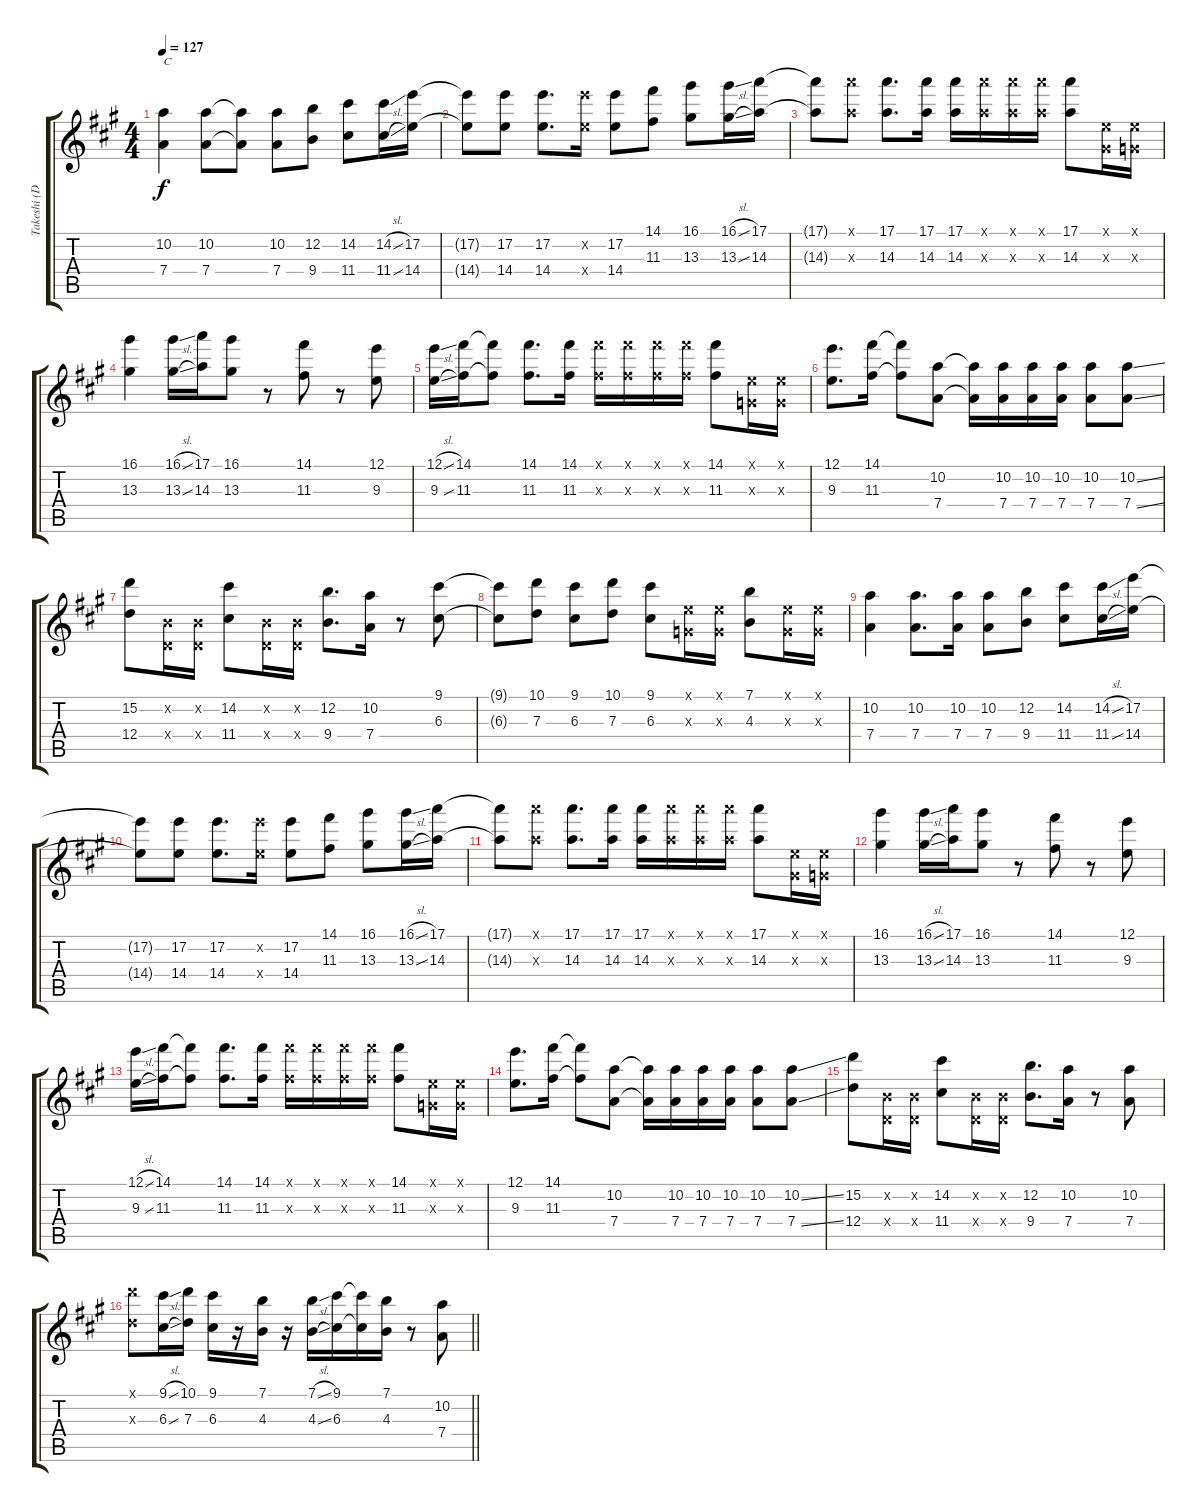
\track ("Takeshi (Depa) Miura" "Takeshi (D") {instrument acousticguitarsteel}
\staff {score tabs}
\tuning (E4 B3 G3 D3 A2 E2) {hide}
\ts (4 4)
\tempo 127
\clef g2
\ks a
(10.2 7.4).4{txt "C" dy f} (10.2 7.4).8 (10.2{t} 7.4{t}).8 (10.2 7.4).8 (12.2 9.4).8 (14.2 11.4).8 (14.2{sl} 11.4{sl}).16 (17.2 14.4).16 |
(17.2{t} 14.4{t}).8 (17.2 14.4).8 (17.2 14.4).8{d} (17.2{x} 14.4{x}).16 (17.2 14.4).8 (14.1 11.3).8 (16.1 13.3).8 (16.1{sl} 13.3{sl}).16 (17.1 14.3).16 |
(17.1{t} 14.3{t}).8 (17.1{x} 14.3{x}).8 (17.1 14.3).8{d} (17.1 14.3).16 (17.1 14.3).16 (17.1{x} 14.3{x}).16 (17.1{x} 14.3{x}).16 (17.1{x} 14.3{x}).16 (17.1 14.3).8 (0.1{x} 1.3{x}).16 (0.1{x} 0.3{x}).16 |
(16.1 13.3).4 (16.1{sl} 13.3{sl}).16 (17.1 14.3).16 (16.1 13.3).8 r.8 (14.1 11.3).8 r.8 (12.1 9.3).8 |
(12.1{sl} 9.3{sl}).16 (14.1 11.3).16 (14.1{t} 11.3{t}).8 (14.1 11.3).8{d} (14.1 11.3).16 (14.1{x} 11.3{x}).16 (14.1{x} 11.3{x}).16 (14.1{x} 11.3{x}).16 (14.1{x} 11.3{x}).16 (14.1 11.3).8 (0.1{x} 0.3{x}).16 (0.1{x} 0.3{x}).16 |
(12.1 9.3).8{d} (14.1 11.3).16 (14.1{t} 11.3{t}).8 (10.2 7.4).8 (10.2{t} 7.4{t}).16 (10.2 7.4).16 (10.2 7.4).16 (10.2 7.4).16 (10.2 7.4).8 (10.2{ss} 7.4{ss}).8 |
(15.2 12.4).8 (0.2{x} 0.4{x}).16 (0.2{x} 0.4{x}).16 (14.2 11.4).8 (0.2{x} 0.4{x}).16 (0.2{x} 0.4{x}).16 (12.2 9.4).8{d} (10.2 7.4).16 r.8 (9.1 6.3).8 |
(9.1{t} 6.3{t}).8 (10.1 7.3).8 (9.1 6.3).8 (10.1 7.3).8 (9.1 6.3).8 (0.1{x} 0.3{x}).16 (0.1{x} 0.3{x}).16 (7.1 4.3).8 (0.1{x} 0.3{x}).16 (0.1{x} 0.3{x}).16 |
(10.2 7.4).4 (10.2 7.4).8{d} (10.2 7.4).16 (10.2 7.4).8 (12.2 9.4).8 (14.2 11.4).8 (14.2{sl} 11.4{sl}).16 (17.2 14.4).16 |
(17.2{t} 14.4{t}).8 (17.2 14.4).8 (17.2 14.4).8{d} (17.2{x} 14.4{x}).16 (17.2 14.4).8 (14.1 11.3).8 (16.1 13.3).8 (16.1{sl} 13.3{sl}).16 (17.1 14.3).16 |
(17.1{t} 14.3{t}).8 (17.1{x} 14.3{x}).8 (17.1 14.3).8{d} (17.1 14.3).16 (17.1 14.3).16 (17.1{x} 14.3{x}).16 (17.1{x} 14.3{x}).16 (17.1{x} 14.3{x}).16 (17.1 14.3).8 (0.1{x} 1.3{x}).16 (0.1{x} 0.3{x}).16 |
(16.1 13.3).4 (16.1{sl} 13.3{sl}).16 (17.1 14.3).16 (16.1 13.3).8 r.8 (14.1 11.3).8 r.8 (12.1 9.3).8 |
(12.1{sl} 9.3{sl}).16 (14.1 11.3).16 (14.1{t} 11.3{t}).8 (14.1 11.3).8{d} (14.1 11.3).16 (14.1{x} 11.3{x}).16 (14.1{x} 11.3{x}).16 (14.1{x} 11.3{x}).16 (14.1{x} 11.3{x}).16 (14.1 11.3).8 (0.1{x} 0.3{x}).16 (0.1{x} 0.3{x}).16 |
(12.1 9.3).8{d} (14.1 11.3).16 (14.1{t} 11.3{t}).8 (10.2 7.4).8 (10.2{t} 7.4{t}).16 (10.2 7.4).16 (10.2 7.4).16 (10.2 7.4).16 (10.2 7.4).8 (10.2{ss} 7.4{ss}).8 |
(15.2 12.4).8 (0.2{x} 0.4{x}).16 (0.2{x} 0.4{x}).16 (14.2 11.4).8 (0.2{x} 0.4{x}).16 (0.2{x} 0.4{x}).16 (12.2 9.4).8{d} (10.2 7.4).16 r.8 (10.2 7.4).8 |
\barLineRight lightlight
(10.1{x} 7.3{x}).8 (9.1{sl} 6.3{sl}).16 (10.1 7.3).16 (9.1 6.3).16 r.16 (7.1 4.3).16 r.16 (7.1{sl} 4.3{sl}).16 (9.1 6.3).16 (9.1{t} 6.3{t}).16 (7.1 4.3).16 r.8 (10.2 7.4).8
